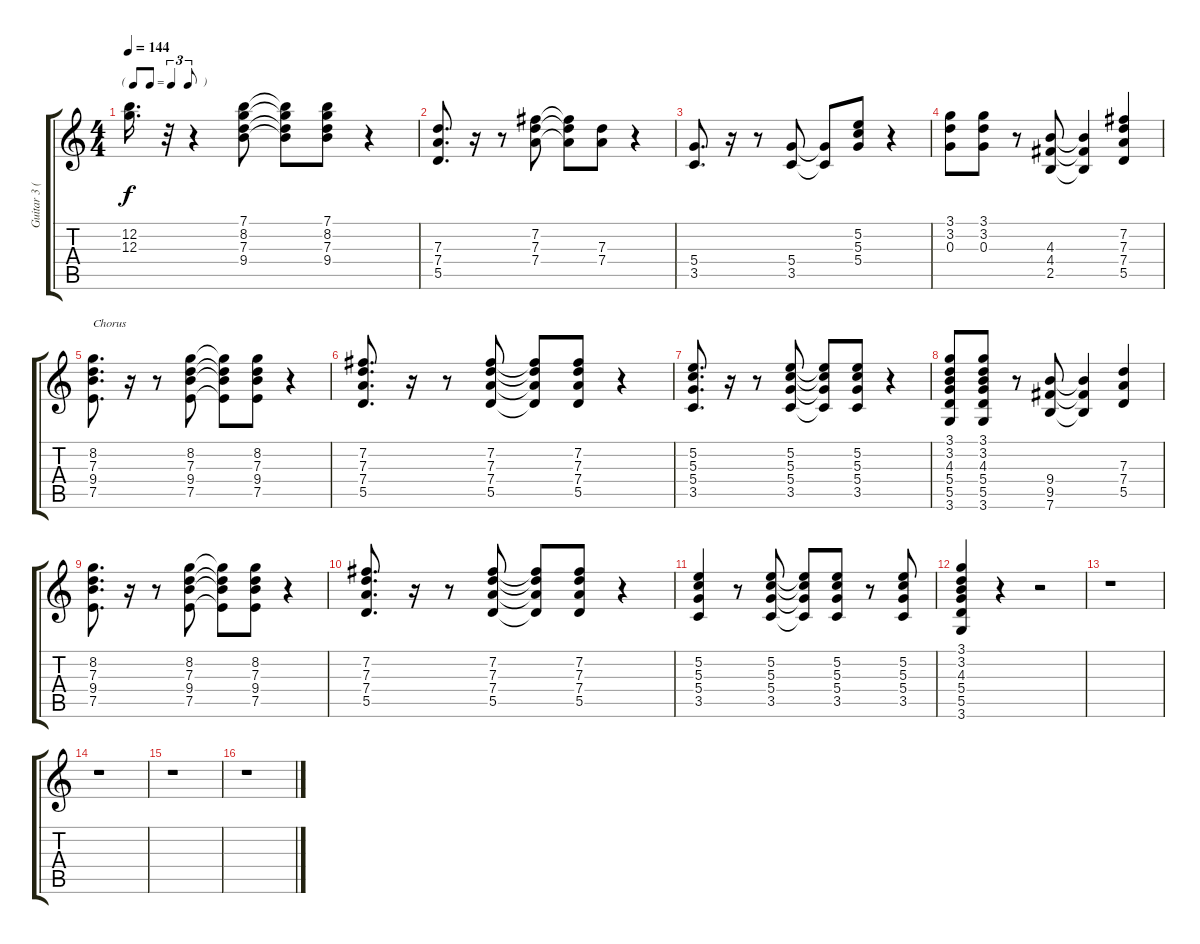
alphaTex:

\track ("Guitar 3 (Dub)" "Guitar 3 (") {instrument acousticguitarsteel}
\staff {score tabs}
\tuning (E4 B3 G3 D3 A2 E2) {hide}
\ts (4 4)
\tf triplet8th
\tempo 144
\clef g2
\ks c
(12.2 12.3).16{d dy f} r.32 r.4 (7.1 8.2 7.3 9.4).8 (7.1{t} 8.2{t} 7.3{t} 9.4{t}).8 (7.1 8.2 7.3 9.4).8 r.4 |
(7.3 7.4 5.5).8{d} r.16 r.8 (7.2 7.3 7.4).8 (7.2{t} 7.3{t} 7.4{t}).8 (7.3 7.4).8 r.4 |
(5.4 3.5).8{d} r.16 r.8 (5.4 3.5).8 (5.4{t} 3.5{t}).8 (5.2 5.3 5.4).8 r.4 |
(3.1 3.2 0.3).8 (3.1 3.2 0.3).8 r.8 (4.3 4.4 2.5).8 (4.3{t} 4.4{t} 2.5{t}).4 (7.2 7.3 7.4 5.5).4 |
(8.2 7.3 9.4 7.5).8{d txt "Chorus"} r.16 r.8 (8.2 7.3 9.4 7.5).8 (8.2{t} 7.3{t} 9.4{t} 7.5{t}).8 (8.2 7.3 9.4 7.5).8 r.4 |
(7.2 7.3 7.4 5.5).8{d} r.16 r.8 (7.2 7.3 7.4 5.5).8 (7.2{t} 7.3{t} 7.4{t} 5.5{t}).8 (7.2 7.3 7.4 5.5).8 r.4 |
(5.2 5.3 5.4 3.5).8{d} r.16 r.8 (5.2 5.3 5.4 3.5).8 (5.2{t} 5.3{t} 5.4{t} 3.5{t}).8 (5.2 5.3 5.4 3.5).8 r.4 |
(3.1 3.2 4.3 5.4 5.5 3.6).8 (3.1 3.2 4.3 5.4 5.5 3.6).8 r.8 (9.4 9.5 7.6).8 (9.4{t} 9.5{t} 7.6{t}).4 (7.3 7.4 5.5).4 |
(8.2 7.3 9.4 7.5).8{d} r.16 r.8 (8.2 7.3 9.4 7.5).8 (8.2{t} 7.3{t} 9.4{t} 7.5{t}).8 (8.2 7.3 9.4 7.5).8 r.4 |
(7.2 7.3 7.4 5.5).8{d} r.16 r.8 (7.2 7.3 7.4 5.5).8 (7.2{t} 7.3{t} 7.4{t} 5.5{t}).8 (7.2 7.3 7.4 5.5).8 r.4 |
(5.2 5.3 5.4 3.5).4 r.8 (5.2 5.3 5.4 3.5).8 (5.2{t} 5.3{t} 5.4{t} 3.5{t}).8 (5.2 5.3 5.4 3.5).8 r.8 (5.2 5.3 5.4 3.5).8 |
(3.1 3.2 4.3 5.4 5.5 3.6).4 r.4 r.2 |
r.1 |
r.1 |
r.1 |
r.1
